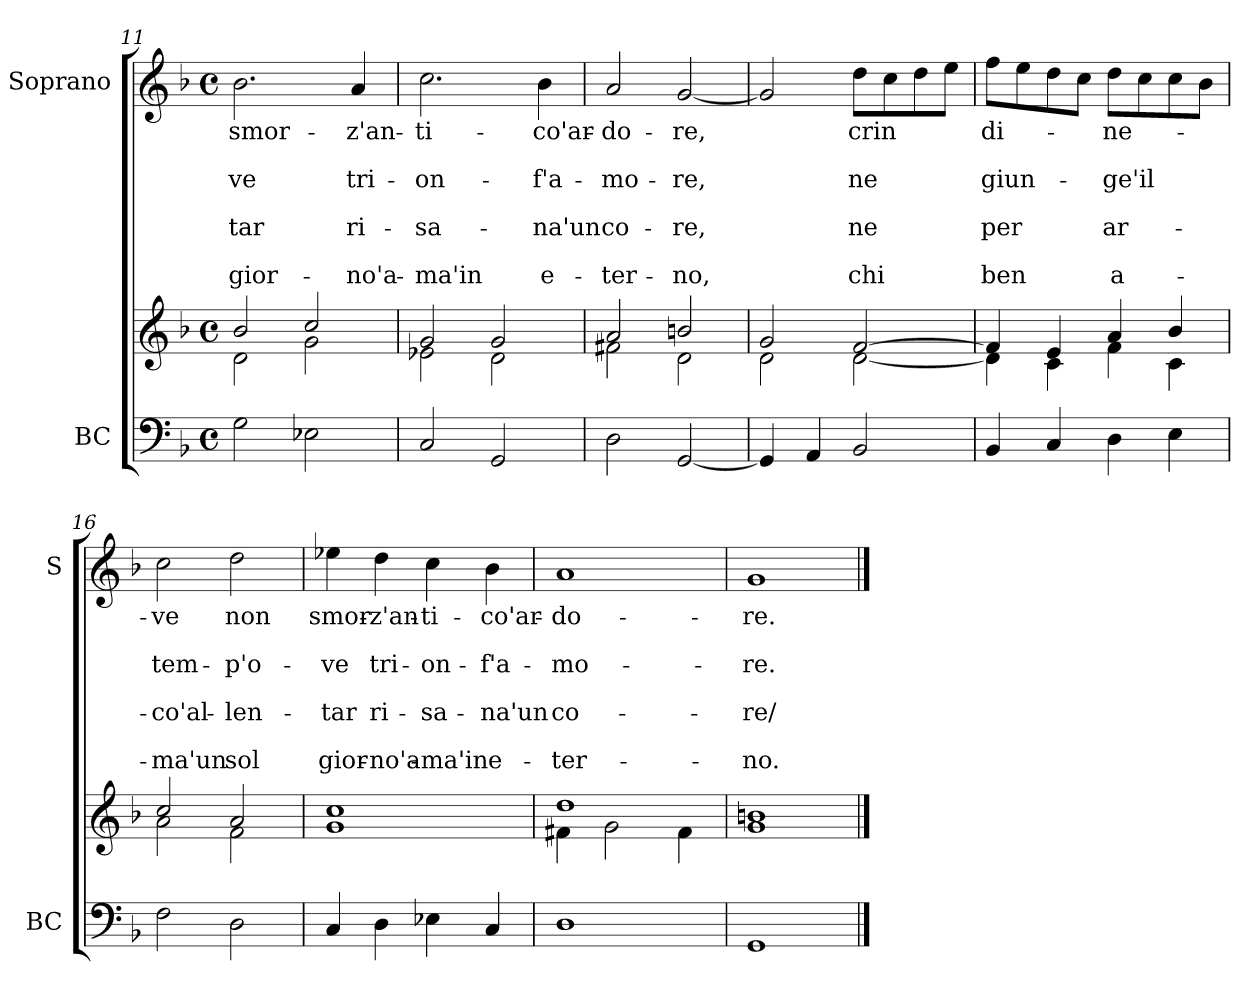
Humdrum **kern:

**kern	**kern	**kern	**text	**text	**text	**text	**text	**text	**text
*part2	*part2	*part1	*part1	*part1	*part1	*part1	*part1	*part1	*part1
*staff3	*staff2	*staff1	*staff1	*staff1	*staff1	*staff1	*staff1	*staff1	*staff1
*I"BC	*	*I"Soprano	*	*	*	*	*	*	*
*I'BC	*	*I'S	*	*	*	*	*	*	*
*clefF4	*clefG2	*clefG2	*	*	*	*	*	*	*
*k[b-]	*k[b-]	*k[b-]	*	*	*	*	*	*	*
*F:	*F:	*F:	*	*	*	*	*	*	*
*M4/4	*M4/4	*M4/4	*	*	*	*	*	*	*
*met(c)	*met(c)	*met(c)	*	*	*	*	*	*	*
=11	=11	=11	=11	=11	=11	=11	=11	=11	=11
*	*^	*	*	*	*	*	*	*	*
!	!	!	!	!LO:LY:b	!	!LO:LY:b	!	!LO:LY:b	!	!LO:LY:b
2G\	2b-/	2d\	2.b-\	smor-	.	-ve	.	-tar	.	gior-
2E-X\	2cc/	2g\	.	.	.	.	.	.	.	.
!	!	!	!	!LO:LY:b	!	!LO:LY:b	!	!LO:LY:b	!	!LO:LY:b
.	.	.	4a/	-z'an-	.	tri-	.	ri-	.	-no'a-
=12	=12	=12	=12	=12	=12	=12	=12	=12	=12	=12
!	!	!	!	!LO:LY:b	!	!LO:LY:b	!	!LO:LY:b	!	!LO:LY:b
2C/	2g/	2e-X\	2.cc\	-ti-	.	-on-	.	-sa-	.	-ma'in
2GG/	2g/	2d\	.	.	.	.	.	.	.	.
!	!	!	!	!LO:LY:b	!	!LO:LY:b	!	!LO:LY:b	!	!LO:LY:b
.	.	.	4b-\	-co'ar-	.	-f'a-	.	-na'un	.	e-
!!LO:LB:g=z
=13	=13	=13	=13	=13	=13	=13	=13	=13	=13	=13
!	!	!	!	!LO:LY:b	!	!LO:LY:b	!	!LO:LY:b	!	!LO:LY:b
2D\	2a/	2f#X\	2a/	-do-	.	-mo-	.	co-	.	-ter-
!	!	!	!	!LO:LY:b	!	!LO:LY:b	!	!LO:LY:b	!	!LO:LY:b
[2GG/	2bn/	2d\	[2g/	-re,	.	-re,	.	-re,	.	-no,
=14	=14	=14	=14	=14	=14	=14	=14	=14	=14	=14
4GG/]	2g/	2d\	2g/]	.	.	.	.	.	.	.
4AA/	.	.	.	.	.	.	.	.	.	.
!	!	!	!	!LO:LY:b	!	!LO:LY:b	!	!LO:LY:b	!	!LO:LY:b
2BB-/	[>2f/	[<2d\	8dd\L	crin	.	ne	.	ne	.	chi
.	.	.	8cc\	.	.	.	.	.	.	.
.	.	.	8dd\	.	.	.	.	.	.	.
.	.	.	8ee\J	.	.	.	.	.	.	.
=15	=15	=15	=15	=15	=15	=15	=15	=15	=15	=15
!	!	!	!	!LO:LY:b	!	!LO:LY:b	!	!LO:LY:b	!	!LO:LY:b
4BB-/	4f/]	4d\]	8ff\L	di-	.	giun-	.	per	.	ben
.	.	.	8ee\	.	.	.	.	.	.	.
4C/	4e/	4c\	8dd\	.	.	.	.	.	.	.
.	.	.	8cc\J	.	.	.	.	.	.	.
!	!	!	!	!LO:LY:b	!	!LO:LY:b	!	!LO:LY:b	!	!LO:LY:b
4D\	4a/	4f\	8dd\L	-ne-	.	-ge'il	.	ar-	.	a-
.	.	.	8cc\	.	.	.	.	.	.	.
4E\	4b-/	4c\	8cc\	.	.	.	.	.	.	.
.	.	.	8b-\J	.	.	.	.	.	.	.
=16	=16	=16	=16	=16	=16	=16	=16	=16	=16	=16
!	!	!	!	!LO:LY:b	!	!LO:LY:b	!	!LO:LY:b	!	!LO:LY:b
2F\	2cc/	2a\	2cc\	-ve	.	tem-	.	-co'al-	.	-ma'un
!	!	!	!	!LO:LY:b	!	!LO:LY:b	!	!LO:LY:b	!	!LO:LY:b
2D\	2a/	2f\	2dd\	non	.	-p'o-	.	-len-	.	sol
!!LO:LB:g=z
=17	=17	=17	=17	=17	=17	=17	=17	=17	=17	=17
!	!	!	!	!LO:LY:b	!	!LO:LY:b	!	!LO:LY:b	!	!LO:LY:b
4C/	1cc	1g	4ee-X\	smor-	.	-ve	.	-tar	.	gior-
!	!	!	!	!LO:LY:b	!	!LO:LY:b	!	!LO:LY:b	!	!LO:LY:b
4D\	.	.	4dd\	-z'an-	.	tri-	.	ri-	.	-no'a-
!	!	!	!	!LO:LY:b	!	!LO:LY:b	!	!LO:LY:b	!	!LO:LY:b
4E-X\	.	.	4cc\	-ti-	.	-on-	.	-sa-	.	-ma'in
!	!	!	!	!LO:LY:b	!	!LO:LY:b	!	!LO:LY:b	!	!LO:LY:b
4C/	.	.	4b-\	-co'ar-	.	-f'a-	.	-na'un	.	e-
=18	=18	=18	=18	=18	=18	=18	=18	=18	=18	=18
!	!	!	!	!LO:LY:b	!	!LO:LY:b	!	!LO:LY:b	!	!LO:LY:b
1D	1dd	4f#X\	1a	-do-	.	-mo-	.	co-	.	-ter-
.	.	2g\	.	.	.	.	.	.	.	.
.	.	4f#\	.	.	.	.	.	.	.	.
=19	=19	=19	=19	=19	=19	=19	=19	=19	=19	=19
!	!	!	!	!LO:LY:b	!	!LO:LY:b	!	!LO:LY:b	!	!LO:LY:b
1GG	1bn	1g	1g	-re.	.	-re.	.	-re/	.	-no.
*	*v	*v	*	*	*	*	*	*	*	*
==	==	==	==	==	==	==	==	==	==
*-	*-	*-	*-	*-	*-	*-	*-	*-	*-
